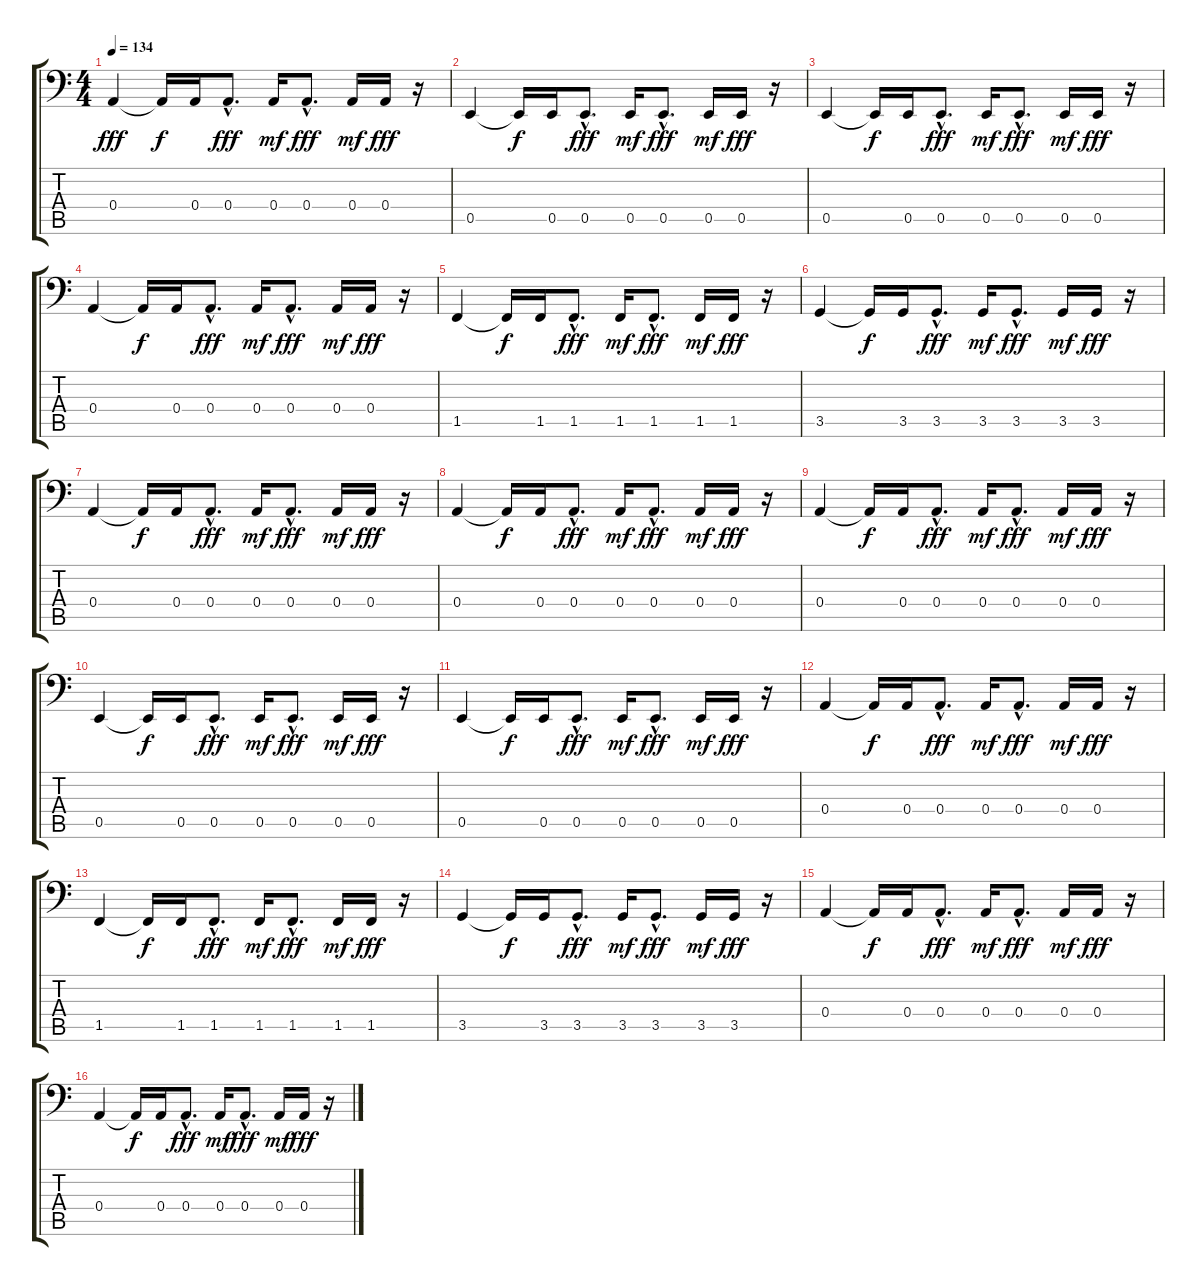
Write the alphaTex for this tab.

\track "" {instrument electricbassfinger}
\staff {score tabs}
\tuning (C3 G2 D2 A1 E1 B0) {hide}
\ts (4 4)
\tempo 134
\clef f4
\ks c
0.4.4{dy fff volume 12 instrument electricbassfinger} 0.4{t}.16{dy f} 0.4.16 0.4{hac}.8{d dy fff} 0.4.16{dy mf} 0.4{hac}.8{d dy fff} 0.4.16{dy mf} 0.4.16{dy fff} r.16 |
0.5.4 0.5{t}.16{dy f} 0.5.16 0.5{hac}.8{d dy fff} 0.5.16{dy mf} 0.5{hac}.8{d dy fff} 0.5.16{dy mf} 0.5.16{dy fff} r.16 |
0.5.4 0.5{t}.16{dy f} 0.5.16 0.5{hac}.8{d dy fff} 0.5.16{dy mf} 0.5{hac}.8{d dy fff} 0.5.16{dy mf} 0.5.16{dy fff} r.16 |
0.4.4 0.4{t}.16{dy f} 0.4.16 0.4{hac}.8{d dy fff} 0.4.16{dy mf} 0.4{hac}.8{d dy fff} 0.4.16{dy mf} 0.4.16{dy fff} r.16 |
1.5.4 1.5{t}.16{dy f} 1.5.16 1.5{hac}.8{d dy fff} 1.5.16{dy mf} 1.5{hac}.8{d dy fff} 1.5.16{dy mf} 1.5.16{dy fff} r.16 |
3.5.4 3.5{t}.16{dy f} 3.5.16 3.5{hac}.8{d dy fff} 3.5.16{dy mf} 3.5{hac}.8{d dy fff} 3.5.16{dy mf} 3.5.16{dy fff} r.16 |
0.4.4 0.4{t}.16{dy f} 0.4.16 0.4{hac}.8{d dy fff} 0.4.16{dy mf} 0.4{hac}.8{d dy fff} 0.4.16{dy mf} 0.4.16{dy fff} r.16 |
0.4.4 0.4{t}.16{dy f} 0.4.16 0.4{hac}.8{d dy fff} 0.4.16{dy mf} 0.4{hac}.8{d dy fff} 0.4.16{dy mf} 0.4.16{dy fff} r.16 |
0.4.4{volume 12 instrument electricbassfinger} 0.4{t}.16{dy f} 0.4.16 0.4{hac}.8{d dy fff} 0.4.16{dy mf} 0.4{hac}.8{d dy fff} 0.4.16{dy mf} 0.4.16{dy fff} r.16 |
0.5.4 0.5{t}.16{dy f} 0.5.16 0.5{hac}.8{d dy fff} 0.5.16{dy mf} 0.5{hac}.8{d dy fff} 0.5.16{dy mf} 0.5.16{dy fff} r.16 |
0.5.4 0.5{t}.16{dy f} 0.5.16 0.5{hac}.8{d dy fff} 0.5.16{dy mf} 0.5{hac}.8{d dy fff} 0.5.16{dy mf} 0.5.16{dy fff} r.16 |
0.4.4 0.4{t}.16{dy f} 0.4.16 0.4{hac}.8{d dy fff} 0.4.16{dy mf} 0.4{hac}.8{d dy fff} 0.4.16{dy mf} 0.4.16{dy fff} r.16 |
1.5.4 1.5{t}.16{dy f} 1.5.16 1.5{hac}.8{d dy fff} 1.5.16{dy mf} 1.5{hac}.8{d dy fff} 1.5.16{dy mf} 1.5.16{dy fff} r.16 |
3.5.4 3.5{t}.16{dy f} 3.5.16 3.5{hac}.8{d dy fff} 3.5.16{dy mf} 3.5{hac}.8{d dy fff} 3.5.16{dy mf} 3.5.16{dy fff} r.16 |
0.4.4 0.4{t}.16{dy f} 0.4.16 0.4{hac}.8{d dy fff} 0.4.16{dy mf} 0.4{hac}.8{d dy fff} 0.4.16{dy mf} 0.4.16{dy fff} r.16 |
0.4.4 0.4{t}.16{dy f} 0.4.16 0.4{hac}.8{d dy fff} 0.4.16{dy mf} 0.4{hac}.8{d dy fff} 0.4.16{dy mf} 0.4.16{dy fff} r.16
